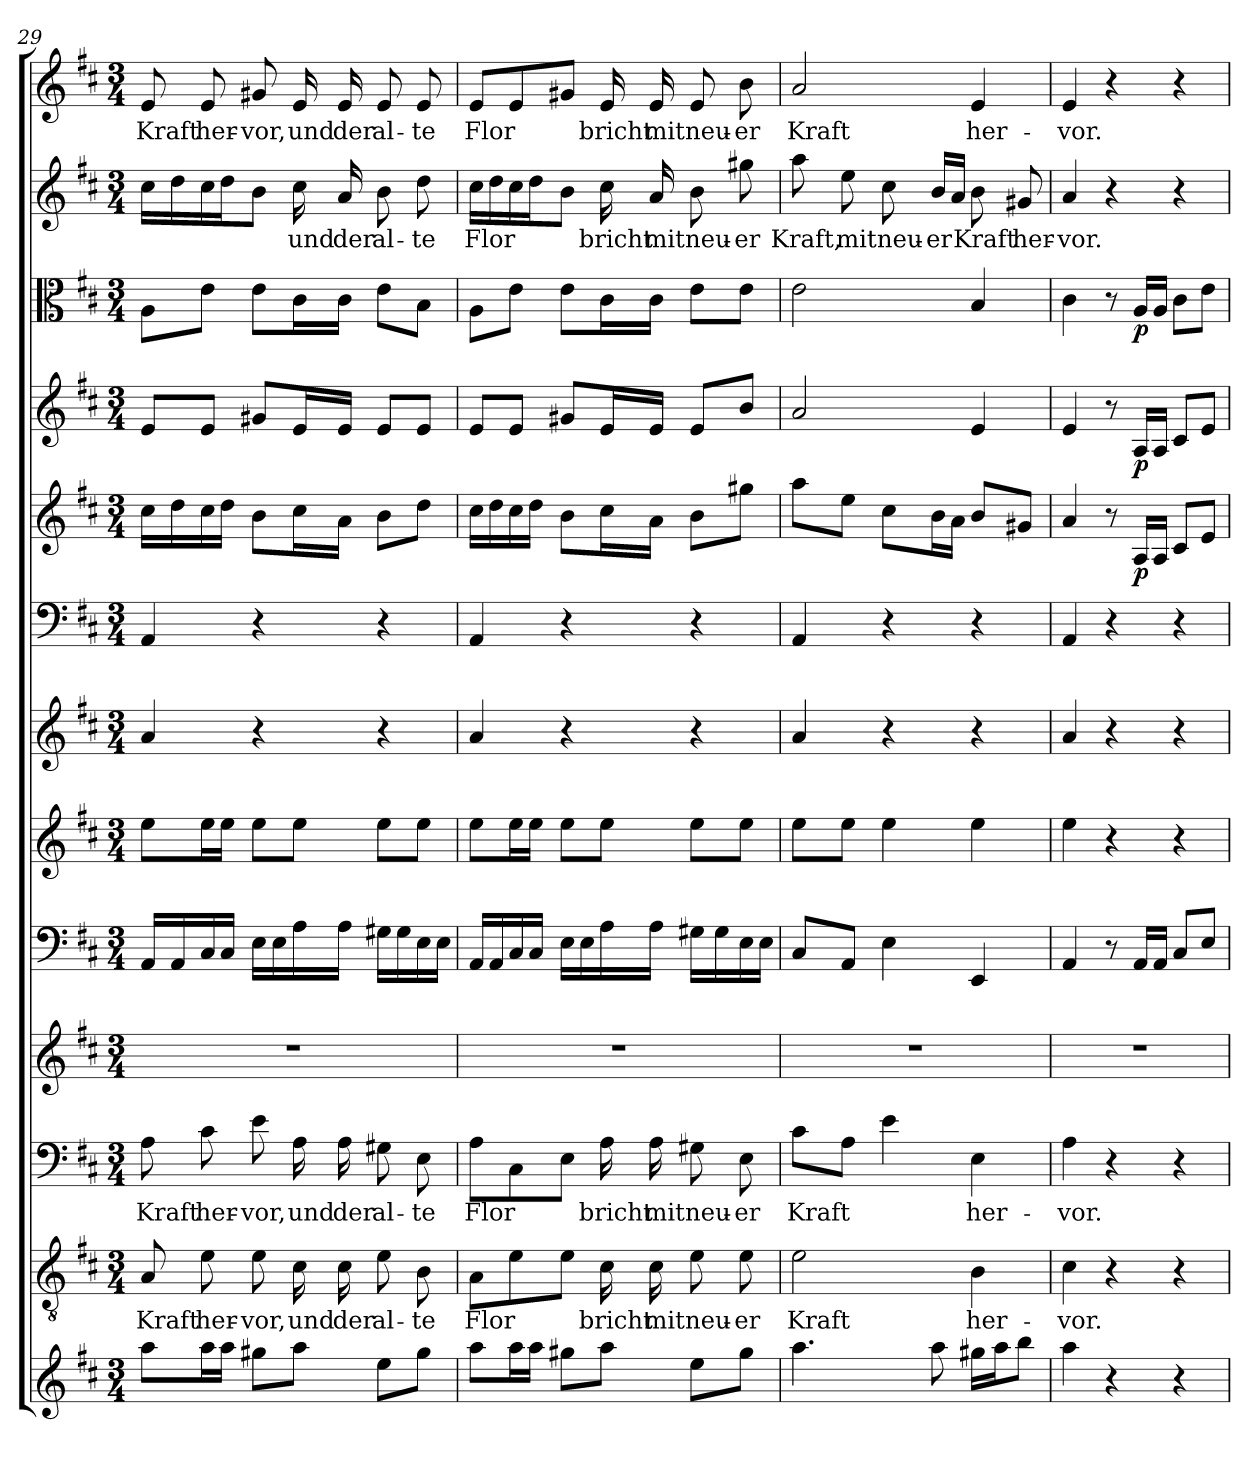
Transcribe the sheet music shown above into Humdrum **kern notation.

**kern	**kern	**text	**kern	**text	**kern	**kern	**kern	**kern	**kern	**kern	**dynam	**kern	**dynam	**kern	**dynam	**kern	**text	**kern	**text
*part13	*part12	*part12	*part11	*part11	*part10	*part9	*part8	*part7	*part6	*part5	*part5	*part4	*part4	*part3	*part3	*part2	*part2	*part1	*part1
*staff13	*staff12	*staff12	*staff11	*staff11	*staff10	*staff9	*staff8	*staff7	*staff6	*staff5	*staff5	*staff4	*staff4	*staff3	*staff3	*staff2	*staff2	*staff1	*staff1
*clefG2	*clefGv2	*	*clefF4	*	*clefG2	*clefF4	*clefG2	*clefG2	*clefF4	*clefG2	*	*clefG2	*	*clefC3	*	*clefG2	*	*clefG2	*
*k[f#c#]	*k[f#c#]	*	*k[f#c#]	*	*k[f#c#]	*k[f#c#]	*k[f#c#]	*k[f#c#]	*k[f#c#]	*k[f#c#]	*	*k[f#c#]	*	*k[f#c#]	*	*k[f#c#]	*	*k[f#c#]	*
*D:	*D:	*	*D:	*	*D:	*D:	*D:	*D:	*D:	*D:	*	*D:	*	*D:	*	*D:	*	*D:	*
*M3/4	*M3/4	*	*M3/4	*	*M3/4	*M3/4	*M3/4	*M3/4	*M3/4	*M3/4	*	*M3/4	*	*M3/4	*	*M3/4	*	*M3/4	*
=29	=29	=29	=29	=29	=29	=29	=29	=29	=29	=29	=29	=29	=29	=29	=29	=29	=29	=29	=29
8aa\L	8A/	Kraft	8A\	Kraft	2.r	16AA/LL	8ee\L	4a/	4AA/	16cc#\LL	.	8e/L	.	8A\L	.	16cc#\LL	.	8e/	Kraft
.	.	.	.	.	.	16AA/	.	.	.	16dd\	.	.	.	.	.	16dd\	.	.	.
16aa\L	8e\	her-	8c#\	her-	.	16C#/	16ee\L	.	.	16cc#\	.	8e/J	.	8e\J	.	16cc#\	.	8e/	her-
16aa\JJ	.	.	.	.	.	16C#/JJ	16ee\JJ	.	.	16dd\JJ	.	.	.	.	.	16dd\J	.	.	.
8gg#X\L	8e\	-vor,	8e\	-vor,	.	16E\LL	8ee\L	4r	4r	8b\L	.	8g#X/L	.	8e\L	.	8b\J	.	8g#X/	-vor,
.	.	.	.	.	.	16E\	.	.	.	.	.	.	.	.	.	.	.	.	.
8aa\J	16c#\	und	16A\	und	.	16A\	8ee\J	.	.	16cc#\L	.	16e/L	.	16c#\L	.	16cc#\	und	16e/	und
.	16c#\	der	16A\	der	.	16A\JJ	.	.	.	16a\JJ	.	16e/JJ	.	16c#\JJ	.	16a/	der	16e/	der
8ee\L	8e\	al-	8G#X\	al-	.	16G#X\LL	8ee\L	4r	4r	8b\L	.	8e/L	.	8e\L	.	8b\	al-	8e/	al-
.	.	.	.	.	.	16G#\	.	.	.	.	.	.	.	.	.	.	.	.	.
8gg#\J	8B\	-te	8E\	-te	.	16E\	8ee\J	.	.	8dd\J	.	8e/J	.	8B\J	.	8dd\	-te	8e/	-te
.	.	.	.	.	.	16E\JJ	.	.	.	.	.	.	.	.	.	.	.	.	.
=30	=30	=30	=30	=30	=30	=30	=30	=30	=30	=30	=30	=30	=30	=30	=30	=30	=30	=30	=30
8aa\L	8A\L	Flor	8A\L	Flor	2.r	16AA/LL	8ee\L	4a/	4AA/	16cc#\LL	.	8e/L	.	8A\L	.	16cc#\LL	Flor	8e/L	Flor
.	.	.	.	.	.	16AA/	.	.	.	16dd\	.	.	.	.	.	16dd\	.	.	.
16aa\L	8e\	.	8C#\	.	.	16C#/	16ee\L	.	.	16cc#\	.	8e/J	.	8e\J	.	16cc#\	.	8e/	.
16aa\JJ	.	.	.	.	.	16C#/JJ	16ee\JJ	.	.	16dd\JJ	.	.	.	.	.	16dd\J	.	.	.
8gg#X\L	8e\J	.	8E\J	.	.	16E\LL	8ee\L	4r	4r	8b\L	.	8g#X/L	.	8e\L	.	8b\J	.	8g#X/J	.
.	.	.	.	.	.	16E\	.	.	.	.	.	.	.	.	.	.	.	.	.
8aa\J	16c#\	bricht	16A\	bricht	.	16A\	8ee\J	.	.	16cc#\L	.	16e/L	.	16c#\L	.	16cc#\	bricht	16e/	bricht
.	16c#\	mit	16A\	mit	.	16A\JJ	.	.	.	16a\JJ	.	16e/JJ	.	16c#\JJ	.	16a/	mit	16e/	mit
8ee\L	8e\	neu-	8G#X\	neu-	.	16G#X\LL	8ee\L	4r	4r	8b\L	.	8e/L	.	8e\L	.	8b\	neu-	8e/	neu-
.	.	.	.	.	.	16G#\	.	.	.	.	.	.	.	.	.	.	.	.	.
8gg#\J	8e\	-er	8E\	-er	.	16E\	8ee\J	.	.	8gg#X\J	.	8b/J	.	8e\J	.	8gg#X\	-er	8b\	-er
.	.	.	.	.	.	16E\JJ	.	.	.	.	.	.	.	.	.	.	.	.	.
=31	=31	=31	=31	=31	=31	=31	=31	=31	=31	=31	=31	=31	=31	=31	=31	=31	=31	=31	=31
4.aa\	2e\	Kraft	8c#\L	Kraft	2.r	8C#/L	8ee\L	4a/	4AA/	8aa\L	.	2a/	.	2e\	.	8aa\	Kraft,	2a/	Kraft
.	.	.	8A\J	.	.	8AA/J	8ee\J	.	.	8ee\J	.	.	.	.	.	8ee\	mit	.	.
.	.	.	4e\	.	.	4E\	4ee\	4r	4r	8cc#\L	.	.	.	.	.	8cc#\	neu-	.	.
8aa\	.	.	.	.	.	.	.	.	.	16b\L	.	.	.	.	.	16b/LL	-er	.	.
.	.	.	.	.	.	.	.	.	.	16a\JJ	.	.	.	.	.	16a/JJ	.	.	.
16gg#X\LL	4B\	her-	4E\	her-	.	4EE/	4ee\	4r	4r	8b/L	.	4e/	.	4B/	.	8b\	Kraft	4e/	her-
16aa\J	.	.	.	.	.	.	.	.	.	.	.	.	.	.	.	.	.	.	.
8bb\J	.	.	.	.	.	.	.	.	.	8g#X/J	.	.	.	.	.	8g#X/	her-	.	.
=32	=32	=32	=32	=32	=32	=32	=32	=32	=32	=32	=32	=32	=32	=32	=32	=32	=32	=32	=32
4aa\	4c#\	-vor.	4A\	-vor.	2.r	4AA/	4ee\	4a/	4AA/	4a/	.	4e/	.	4c#\	.	4a/	-vor.	4e/	-vor.
4r	4r	.	4r	.	.	8r	4r	4r	4r	8r	.	8r	.	8r	.	4r	.	4r	.
.	.	.	.	.	.	16AA/LL	.	.	.	16A/LL	p	16A/LL	p	16A/LL	p	.	.	.	.
.	.	.	.	.	.	16AA/JJ	.	.	.	16A/JJ	.	16A/JJ	.	16A/JJ	.	.	.	.	.
4r	4r	.	4r	.	.	8C#/L	4r	4r	4r	8c#/L	.	8c#/L	.	8c#\L	.	4r	.	4r	.
.	.	.	.	.	.	8E/J	.	.	.	8e/J	.	8e/J	.	8e\J	.	.	.	.	.
=	=	=	=	=	=	=	=	=	=	=	=	=	=	=	=	=	=	=	=
*-	*-	*-	*-	*-	*-	*-	*-	*-	*-	*-	*-	*-	*-	*-	*-	*-	*-	*-	*-
